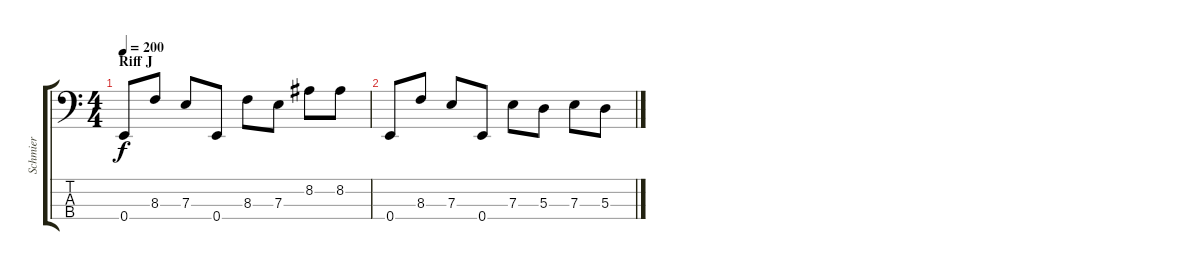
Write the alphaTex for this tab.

\track ("Schmier" "Schmier") {instrument electricbasspick}
\staff {score tabs}
\tuning (G2 D2 A1 E1) {hide}
\ts (4 4)
\section ("" "Riff J")
\tempo 200
\clef f4
\ks c
0.4.8{dy f} 8.3.8 7.3.8 0.4.8 8.3.8 7.3.8 8.2.8 8.2.8 |
0.4.8 8.3.8 7.3.8 0.4.8 7.3.8 5.3.8 7.3.8 5.3.8
